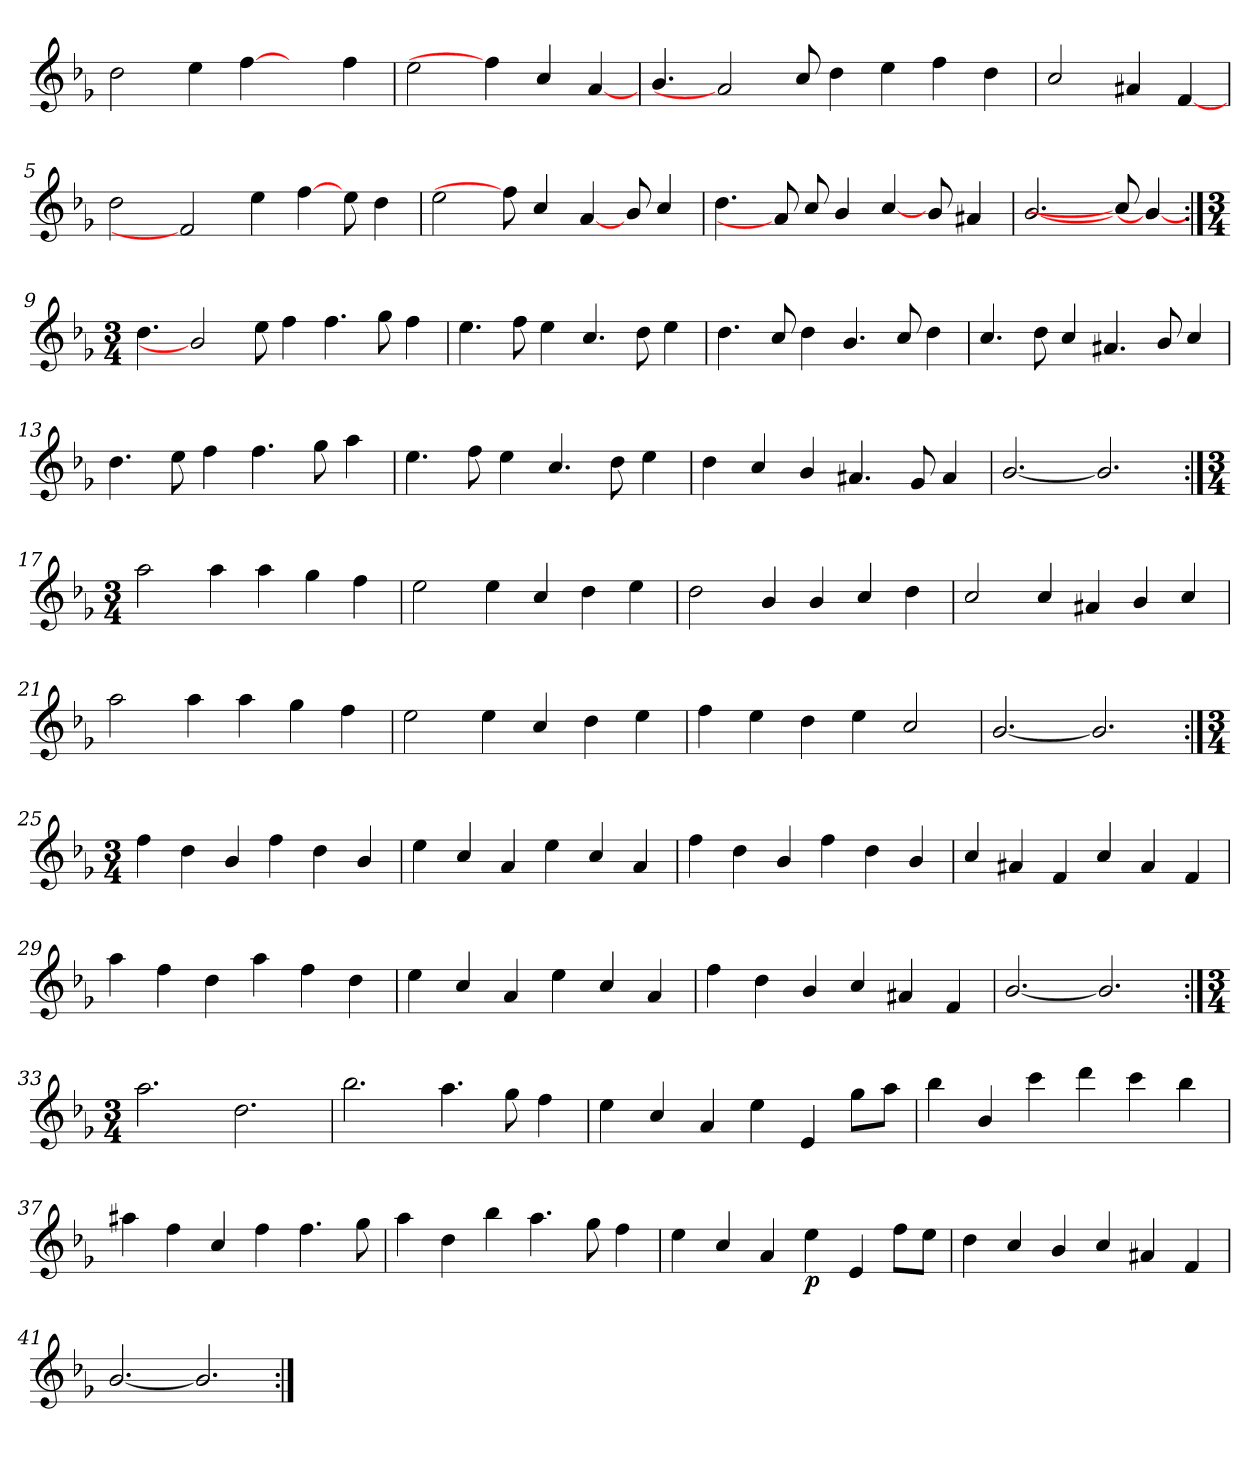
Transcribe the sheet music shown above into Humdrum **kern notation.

**kern	**dynam
*part1	*part1
*staff1	*staff1
*clefG3	*
*k[b-e-]	*
=1	=1
2b-\	.
4cc\	.
[4dd\	.
4ryy	.
4dd\	.
=2	=2
2cc\	.
4dd\]	.
4a/	.
[4f/	.
=3	=3
4.g/	.
2f/]	.
8a/	.
4b-\	.
4cc\	.
4dd\	.
4b-\	.
=4	=4
2a/	.
4f#X/	.
[4d/	.
!!LO:LB:g=z
=5	=5
2b-\	.
2d/]	.
4cc\	.
[4dd\	.
8cc\	.
4b-\	.
=6	=6
2cc\	.
8dd\]	.
4a/	.
[4f/	.
8g/	.
4a/	.
=7	=7
4.b-\	.
8f/]	.
8a/	.
4g/	.
[4a/	.
8g/	.
4f#X/	.
=8	=8
[<2.g/	.
8a/]	.
4g/_	.
!!LO:LB:g=z
=9:|!	=9:|!
*M3/4	*
4.b-\	.
2g/]	.
8cc\	.
4dd\	.
4.dd\	.
8ee-\	.
4dd\	.
=10	=10
4.cc\	.
8dd\	.
4cc\	.
4.a/	.
8b-\	.
4cc\	.
=11	=11
4.b-\	.
8a/	.
4b-\	.
4.g/	.
8a/	.
4b-\	.
=12	=12
4.a/	.
8b-\	.
4a/	.
4.f#X/	.
8g/	.
4a/	.
!!LO:LB:g=z
=13	=13
4.b-\	.
8cc\	.
4dd\	.
4.dd\	.
8ee-\	.
4ff\	.
=14	=14
4.cc\	.
8dd\	.
4cc\	.
4.a/	.
8b-\	.
4cc\	.
=15	=15
4b-\	.
4a/	.
4g/	.
4.f#X/	.
8e-/	.
4f#/	.
=16	=16
[<2.g/	.
2.g/]	.
!!LO:LB:g=z
=17:|!	=17:|!
*M3/4	*
2ff\	.
4ff\	.
4ff\	.
4ee-\	.
4dd\	.
=18	=18
2cc\	.
4cc\	.
4a/	.
4b-\	.
4cc\	.
=19	=19
2b-\	.
4g/	.
4g/	.
4a/	.
4b-\	.
=20	=20
2a/	.
4a/	.
4f#X/	.
4g/	.
4a/	.
!!LO:LB:g=z
=21	=21
2ff\	.
4ff\	.
4ff\	.
4ee-\	.
4dd\	.
=22	=22
2cc\	.
4cc\	.
4a/	.
4b-\	.
4cc\	.
=23	=23
4dd\	.
4cc\	.
4b-\	.
4cc\	.
2a/	.
=24	=24
[<2.g/	.
2.g/]	.
!!LO:LB:g=z
=25:|!	=25:|!
*M3/4	*
4dd\	.
4b-\	.
4g/	.
4dd\	.
4b-\	.
4g/	.
=26	=26
4cc\	.
4a/	.
4f/	.
4cc\	.
4a/	.
4f/	.
=27	=27
4dd\	.
4b-\	.
4g/	.
4dd\	.
4b-\	.
4g/	.
=28	=28
4a/	.
4f#X/	.
4d/	.
4a/	.
4f#/	.
4d/	.
!!LO:LB:g=z
=29	=29
4ff\	.
4dd\	.
4b-\	.
4ff\	.
4dd\	.
4b-\	.
=30	=30
4cc\	.
4a/	.
4f/	.
4cc\	.
4a/	.
4f/	.
=31	=31
4dd\	.
4b-\	.
4g/	.
4a/	.
4f#X/	.
4d/	.
=32	=32
[<2.g/	.
2.g/]	.
!!LO:LB:g=z
=33:|!	=33:|!
*M3/4	*
2.ff\	.
2.b-\	.
=34	=34
2.gg\	.
4.ff\	.
8ee-\	.
4dd\	.
=35	=35
4cc\	.
4a/	.
4f/	.
4cc\	.
4c/	.
8ee-\L	.
8ff\J	.
=36	=36
4gg\	.
4g/	.
4aa\	.
4bb-\	.
4aa\	.
4gg\	.
=37	=37
4ff#X\	.
4dd\	.
4a/	.
4dd\	.
4.dd\	.
8ee-\	.
!!LO:LB:g=z
=38	=38
4ff\	.
4b-\	.
4gg\	.
4.ff\	.
8ee-\	.
4dd\	.
=39	=39
4cc\	.
4a/	.
4f/	.
!	!LO:DY:b
4cc\	p
4c/	.
8dd\L	.
8cc\J	.
=40	=40
4b-\	.
4a/	.
4g/	.
4a/	.
4f#X/	.
4d/	.
=41	=41
[<2.g/	.
2.g/]	.
=:|!	=:|!
*-	*-
